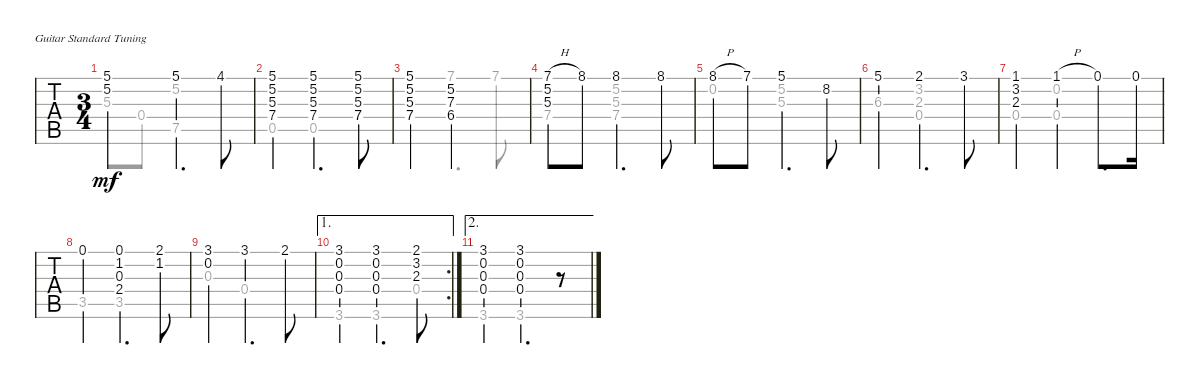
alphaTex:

\bracketExtendMode groupsimilarinstruments
\singleTrackTrackNamePolicy hidden
\multiTrackTrackNamePolicy hidden
\firstSystemTrackNameOrientation horizontal
\otherSystemsTrackNameOrientation horizontal
\track ("Nylon Guitar" "N-Gt") {instrument acousticguitarnylon}
\staff {tabs}
\tuning (E4 B3 G3 D3 A2 E2)
\voice
\ts (3 4)
\tempo (80 hide)
\clef g2
\ks g
(5.1 5.2).4{dy mf} 5.1.4{d} 4.1.8 |
(5.1 5.2 5.3 7.4).4 (7.4 5.3 5.2 5.1).4{d} (5.1 5.2 5.3 7.4).8 |
(5.1 5.2 5.3 7.4).4 (5.2 7.3 6.4).2 |
(7.1{h} 5.2 5.3).8{legatoorigin} 8.1.8{legatoorigin} 8.1.4{d legatoorigin} 8.1.8{legatoorigin} |
8.1{h}.8{legatoorigin} 7.1.8{legatoorigin} 5.1.4{d legatoorigin} 8.2.8{legatoorigin} |
5.1.4 2.1.4{d} 3.1.8 |
(1.1 3.2 2.3).4 1.1{h}.4{legatoorigin} 0.1.8{d legatoorigin} 0.1.16{legatoorigin} |
0.1.4 (0.1 1.2 0.3 2.4).4{d} (2.1 1.2).8 |
(3.1 0.2).4 3.1.4{d} 2.1.8 |
\ae 1
\rc 2
(3.1 0.2 0.3 0.4).4 (3.1 0.3 0.2 0.4).4{d} (2.1 3.2 2.3).8 |
\ae 2
(3.1 0.2 0.3 0.4).4 (3.1 0.3 0.2 0.4).4{d} r.8
\voice
\clef g2
\ottava regular
\simile none
\ks g
5.3.8{dy mf} 0.4.8 (7.5 5.2).2 |
0.5.4 0.5.4{d} 7.4.8 |
7.4.4 7.1.4{d} 7.1.8 |
7.4.4{legatoorigin} (7.4 5.3 5.2).2{legatoorigin} |
0.2.4{legatoorigin} (5.2 5.3).2{legatoorigin} |
6.3.4 (3.2 2.3 0.4).2 |
0.4.4{legatoorigin} (0.4 0.2).2{legatoorigin} |
3.5.4 3.5.4{d} 1.2.8 |
0.3.4 0.4.2 |
3.6.4 3.6.4{d} 0.4.8 |
3.6.4 3.6.4{d} r.8
